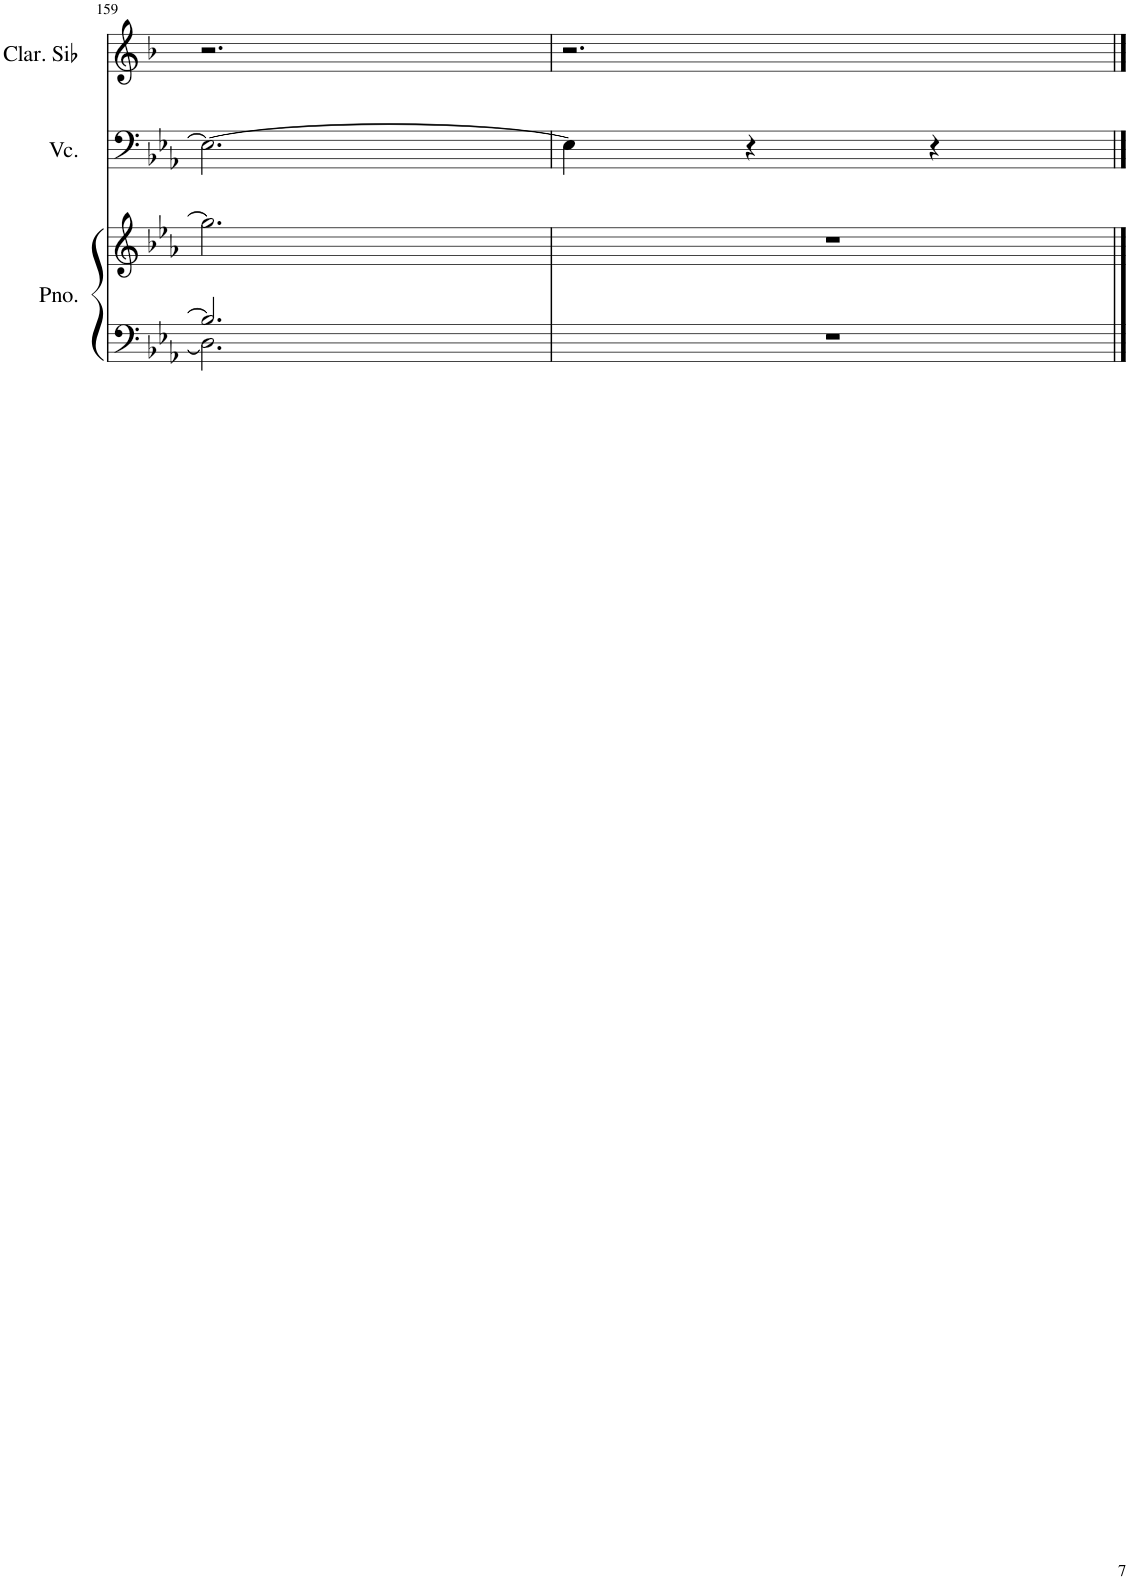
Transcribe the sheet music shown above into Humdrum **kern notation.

**kern	**kern	**kern	**kern
*part3	*part3	*part2	*part1
*staff4	*staff3	*staff2	*staff1
*I"Piano	*	*I"Cello	*I"Clarinette en Sib
*I'Pno.	*	*	*I'Clar. Sib
!!LO:PB:g=z
*clefF4	*clefG2	*clefF4	*clefG2
*	*	*	*Trd1c2
*k[b-e-a-]	*k[b-e-a-]	*k[b-e-a-]	*k[b-]
*M3/4	*M3/4	*M3/4	*M3/4
=159	=159	=159	=159
*^	*	*	*
2.B-/]	2.D\]	2.gg\]	2.E-\_	2.r
*v	*v	*	*	*
=160	=160	=160	=160
2.r	2.r	4E-\]	2.r
.	.	4r	.
.	.	4r	.
==	==	==	==
*-	*-	*-	*-
